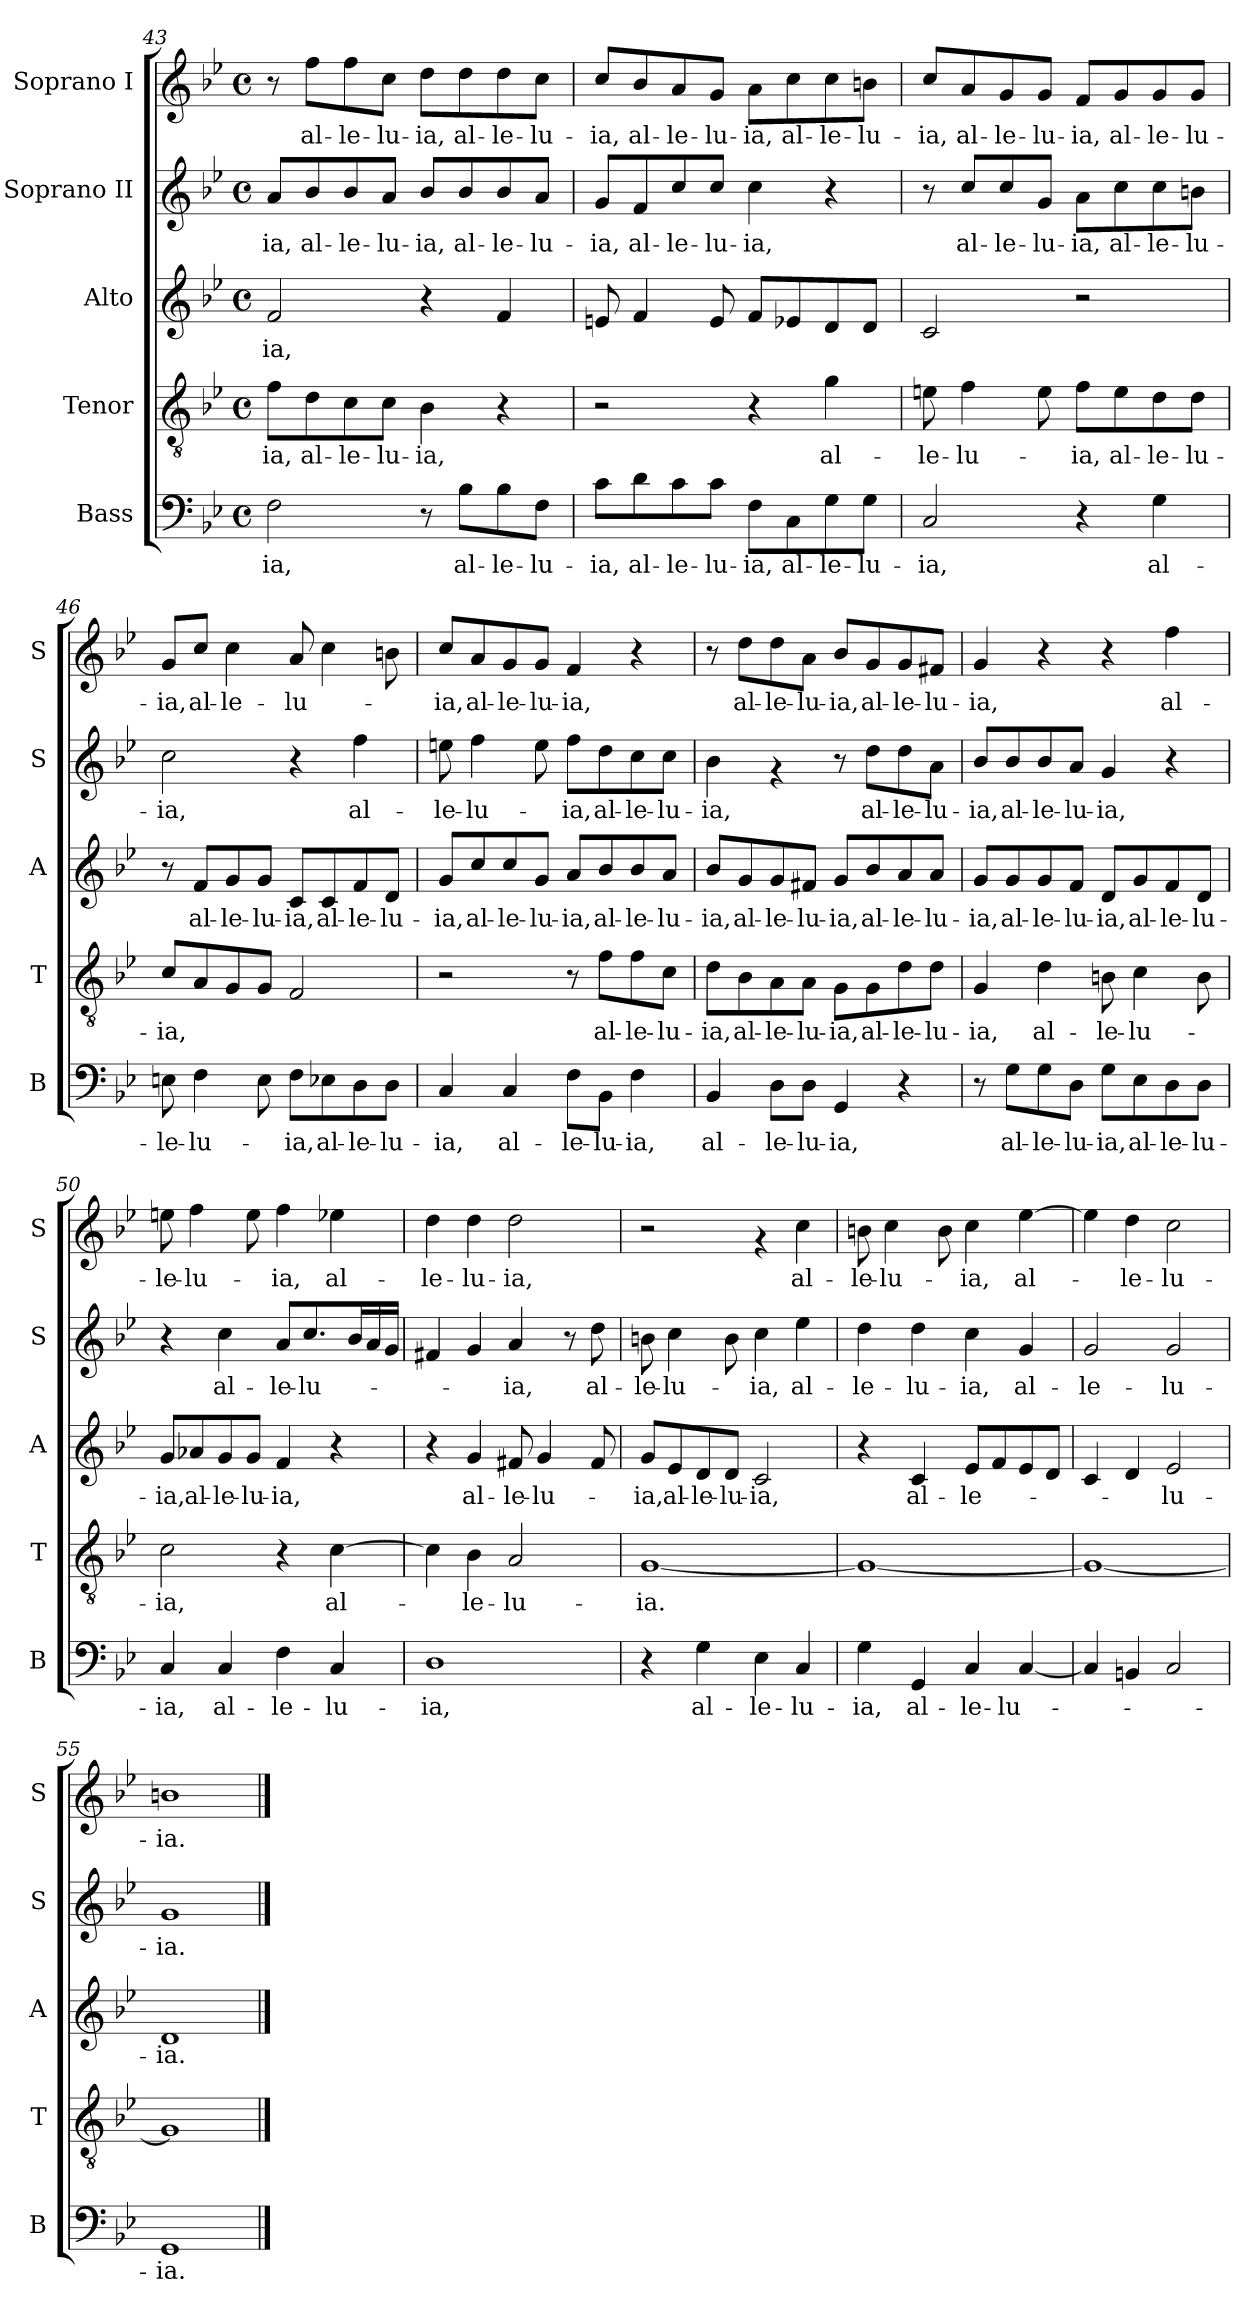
**kern	**text	**kern	**text	**kern	**text	**kern	**text	**kern	**text
*part5	*part5	*part4	*part4	*part3	*part3	*part2	*part2	*part1	*part1
*staff5	*staff5	*staff4	*staff4	*staff3	*staff3	*staff2	*staff2	*staff1	*staff1
*I"Bass	*	*I"Tenor	*	*I"Alto	*	*I"Soprano II	*	*I"Soprano I	*
*I'B	*	*I'T	*	*I'A	*	*I'S	*	*I'S	*
*clefF4	*	*clefGv2	*	*clefG2	*	*clefG2	*	*clefG2	*
*k[b-e-]	*	*k[b-e-]	*	*k[b-e-]	*	*k[b-e-]	*	*k[b-e-]	*
*B-:	*	*B-:	*	*B-:	*	*B-:	*	*B-:	*
*M4/4	*	*M4/4	*	*M4/4	*	*M4/4	*	*M4/4	*
*met(c)	*	*met(c)	*	*met(c)	*	*met(c)	*	*met(c)	*
=43	=43	=43	=43	=43	=43	=43	=43	=43	=43
!	!LO:LY:b	!	!LO:LY:b	!	!LO:LY:b	!	!LO:LY:b	!	!
2F\	-ia,	8f\L	-ia,	2f/	-ia,	8a/L	-ia,	8r	.
!	!	!	!LO:LY:b	!	!	!	!LO:LY:b	!	!LO:LY:b
.	.	8d\	al-	.	.	8b-/	al-	8ff\L	al-
!	!	!	!LO:LY:b	!	!	!	!LO:LY:b	!	!LO:LY:b
.	.	8c\	-le-	.	.	8b-/	-le-	8ff\	-le-
!	!	!	!LO:LY:b	!	!	!	!LO:LY:b	!	!LO:LY:b
.	.	8c\J	-lu-	.	.	8a/J	-lu-	8cc\J	-lu-
!	!	!	!LO:LY:b	!	!	!	!LO:LY:b	!	!LO:LY:b
8r	.	4B-\	-ia,	4r	.	8b-/L	-ia,	8dd\L	-ia,
!	!LO:LY:b	!	!	!	!	!	!LO:LY:b	!	!LO:LY:b
8B-\L	al-	.	.	.	.	8b-/	al-	8dd\	al-
!	!LO:LY:b	!	!	!	!	!	!LO:LY:b	!	!LO:LY:b
8B-\	-le-	4r	.	4f/	.	8b-/	-le-	8dd\	-le-
!	!LO:LY:b	!	!	!	!	!	!LO:LY:b	!	!LO:LY:b
8F\J	-lu-	.	.	.	.	8a/J	-lu-	8cc\J	-lu-
=44	=44	=44	=44	=44	=44	=44	=44	=44	=44
!	!LO:LY:b	!	!	!	!	!	!LO:LY:b	!	!LO:LY:b
8c\L	-ia,	2r	.	8en/	.	8g/L	-ia,	8cc/L	-ia,
!	!LO:LY:b	!	!	!	!	!	!LO:LY:b	!	!LO:LY:b
8d\	al-	.	.	4f/	.	8f/	al-	8b-/	al-
!	!LO:LY:b	!	!	!	!	!	!LO:LY:b	!	!LO:LY:b
8c\	-le-	.	.	.	.	8cc/	-le-	8a/	-le-
!	!LO:LY:b	!	!	!	!	!	!LO:LY:b	!	!LO:LY:b
8c\J	-lu-	.	.	8e/	.	8cc/J	-lu-	8g/J	-lu-
!	!LO:LY:b	!	!	!	!	!	!LO:LY:b	!	!LO:LY:b
8F\L	-ia,	4r	.	8f/L	.	4cc\	-ia,	8a\L	-ia,
!	!LO:LY:b	!	!	!	!	!	!	!	!LO:LY:b
8C\	al-	.	.	8e-X/	.	.	.	8cc\	al-
!	!LO:LY:b	!	!LO:LY:b	!	!	!	!	!	!LO:LY:b
8G\	-le-	4g\	al-	8d/	.	4r	.	8cc\	-le-
!	!LO:LY:b	!	!	!	!	!	!	!	!LO:LY:b
8G\J	-lu-	.	.	8d/J	.	.	.	8bn\J	-lu-
=45	=45	=45	=45	=45	=45	=45	=45	=45	=45
!	!LO:LY:b	!	!LO:LY:b	!	!	!	!	!	!LO:LY:b
2C/	-ia,	8en\	-le-	2c/	.	8r	.	8cc/L	-ia,
!	!	!	!LO:LY:b	!	!	!	!LO:LY:b	!	!LO:LY:b
.	.	4f\	-lu-	.	.	8cc/L	al-	8a/	al-
!	!	!	!	!	!	!	!LO:LY:b	!	!LO:LY:b
.	.	.	.	.	.	8cc/	-le-	8g/	-le-
!	!	!	!	!	!	!	!LO:LY:b	!	!LO:LY:b
.	.	8e\	.	.	.	8g/J	-lu-	8g/J	-lu-
!	!	!	!LO:LY:b	!	!	!	!LO:LY:b	!	!LO:LY:b
4r	.	8f\L	-ia,	2r	.	8a\L	-ia,	8f/L	-ia,
!	!	!	!LO:LY:b	!	!	!	!LO:LY:b	!	!LO:LY:b
.	.	8e\	al-	.	.	8cc\	al-	8g/	al-
!	!LO:LY:b	!	!LO:LY:b	!	!	!	!LO:LY:b	!	!LO:LY:b
4G\	al-	8d\	-le-	.	.	8cc\	-le-	8g/	-le-
!	!	!	!LO:LY:b	!	!	!	!LO:LY:b	!	!LO:LY:b
.	.	8d\J	-lu-	.	.	8bn\J	-lu-	8g/J	-lu-
!!LO:LB:g=z
=46	=46	=46	=46	=46	=46	=46	=46	=46	=46
!	!LO:LY:b	!	!LO:LY:b	!	!	!	!LO:LY:b	!	!LO:LY:b
8En\	-le-	8c/L	-ia,	8r	.	2cc\	-ia,	8g/L	-ia,
!	!LO:LY:b	!	!	!	!LO:LY:b	!	!	!	!LO:LY:b
4F\	-lu-	8A/	.	8f/L	al-	.	.	8cc/J	al-
!	!	!	!	!	!LO:LY:b	!	!	!	!LO:LY:b
.	.	8G/	.	8g/	-le-	.	.	4cc\	-le-
!	!	!	!	!	!LO:LY:b	!	!	!	!
8E\	.	8G/J	.	8g/J	-lu-	.	.	.	.
!	!LO:LY:b	!	!	!	!LO:LY:b	!	!	!	!LO:LY:b
8F\L	-ia,	2F/	.	8c/L	-ia,	4r	.	8a/	-lu-
!	!LO:LY:b	!	!	!	!LO:LY:b	!	!	!	!
8E-X\	al-	.	.	8c/	al-	.	.	4cc\	.
!	!LO:LY:b	!	!	!	!LO:LY:b	!	!LO:LY:b	!	!
8D\	-le-	.	.	8f/	-le-	4ff\	al-	.	.
!	!LO:LY:b	!	!	!	!LO:LY:b	!	!	!	!
8D\J	-lu-	.	.	8d/J	-lu-	.	.	8bn\	.
=47	=47	=47	=47	=47	=47	=47	=47	=47	=47
!	!LO:LY:b	!	!	!	!LO:LY:b	!	!LO:LY:b	!	!LO:LY:b
4C/	-ia,	2r	.	8g/L	-ia,	8een\	-le-	8cc/L	-ia,
!	!	!	!	!	!LO:LY:b	!	!LO:LY:b	!	!LO:LY:b
.	.	.	.	8cc/	al-	4ff\	-lu-	8a/	al-
!	!LO:LY:b	!	!	!	!LO:LY:b	!	!	!	!LO:LY:b
4C/	al-	.	.	8cc/	-le-	.	.	8g/	-le-
!	!	!	!	!	!LO:LY:b	!	!	!	!LO:LY:b
.	.	.	.	8g/J	-lu-	8ee\	.	8g/J	-lu-
!	!LO:LY:b	!	!	!	!LO:LY:b	!	!LO:LY:b	!	!LO:LY:b
8F\L	-le-	8r	.	8a/L	-ia,	8ff\L	-ia,	4f/	-ia,
!	!LO:LY:b	!	!LO:LY:b	!	!LO:LY:b	!	!LO:LY:b	!	!
8BB-\J	-lu-	8f\L	al-	8b-/	al-	8dd\	al-	.	.
!	!LO:LY:b	!	!LO:LY:b	!	!LO:LY:b	!	!LO:LY:b	!	!
4F\	-ia,	8f\	-le-	8b-/	-le-	8cc\	-le-	4r	.
!	!	!	!LO:LY:b	!	!LO:LY:b	!	!LO:LY:b	!	!
.	.	8c\J	-lu-	8a/J	-lu-	8cc\J	-lu-	.	.
=48	=48	=48	=48	=48	=48	=48	=48	=48	=48
!	!LO:LY:b	!	!LO:LY:b	!	!LO:LY:b	!	!LO:LY:b	!	!
4BB-/	al-	8d\L	-ia,	8b-/L	-ia,	4b-\	-ia,	8r	.
!	!	!	!LO:LY:b	!	!LO:LY:b	!	!	!	!LO:LY:b
.	.	8B-\	al-	8g/	al-	.	.	8dd\L	al-
!	!LO:LY:b	!	!LO:LY:b	!	!LO:LY:b	!	!	!	!LO:LY:b
8D\L	-le-	8A\	-le-	8g/	-le-	4rg	.	8dd\	-le-
!	!LO:LY:b	!	!LO:LY:b	!	!LO:LY:b	!	!	!	!LO:LY:b
8D\J	-lu-	8A\J	-lu-	8f#X/J	-lu-	.	.	8a\J	-lu-
!	!LO:LY:b	!	!LO:LY:b	!	!LO:LY:b	!	!	!	!LO:LY:b
4GG/	-ia,	8G\L	-ia,	8g/L	-ia,	8r	.	8b-/L	-ia,
!	!	!	!LO:LY:b	!	!LO:LY:b	!	!LO:LY:b	!	!LO:LY:b
.	.	8G\	al-	8b-/	al-	8dd\L	al-	8g/	al-
!	!	!	!LO:LY:b	!	!LO:LY:b	!	!LO:LY:b	!	!LO:LY:b
4r	.	8d\	-le-	8a/	-le-	8dd\	-le-	8g/	-le-
!	!	!	!LO:LY:b	!	!LO:LY:b	!	!LO:LY:b	!	!LO:LY:b
.	.	8d\J	-lu-	8a/J	-lu-	8a\J	-lu-	8f#X/J	-lu-
=49	=49	=49	=49	=49	=49	=49	=49	=49	=49
!	!	!	!LO:LY:b	!	!LO:LY:b	!	!LO:LY:b	!	!LO:LY:b
8r	.	4G/	-ia,	8g/L	-ia,	8b-/L	-ia,	4g/	-ia,
!	!LO:LY:b	!	!	!	!LO:LY:b	!	!LO:LY:b	!	!
8G\L	al-	.	.	8g/	al-	8b-/	al-	.	.
!	!LO:LY:b	!	!LO:LY:b	!	!LO:LY:b	!	!LO:LY:b	!	!
8G\	-le-	4d\	al-	8g/	-le-	8b-/	-le-	4r	.
!	!LO:LY:b	!	!	!	!LO:LY:b	!	!LO:LY:b	!	!
8D\J	-lu-	.	.	8f/J	-lu-	8a/J	-lu-	.	.
!	!LO:LY:b	!	!LO:LY:b	!	!LO:LY:b	!	!LO:LY:b	!	!
8G\L	-ia,	8Bn\	-le-	8d/L	-ia,	4g/	-ia,	4r	.
!	!LO:LY:b	!	!LO:LY:b	!	!LO:LY:b	!	!	!	!
8E-\	al-	4c\	-lu-	8g/	al-	.	.	.	.
!	!LO:LY:b	!	!	!	!LO:LY:b	!	!	!	!LO:LY:b
8D\	-le-	.	.	8f/	-le-	4r	.	4ff\	al-
!	!LO:LY:b	!	!	!	!LO:LY:b	!	!	!	!
8D\J	-lu-	8B\	.	8d/J	-lu-	.	.	.	.
!!LO:PB:g=z
=50	=50	=50	=50	=50	=50	=50	=50	=50	=50
!	!LO:LY:b	!	!LO:LY:b	!	!LO:LY:b	!	!	!	!LO:LY:b
4C/	-ia,	2c\	-ia,	8g/L	-ia,	4r	.	8een\	-le-
!	!	!	!	!	!LO:LY:b	!	!	!	!LO:LY:b
.	.	.	.	8a-X/	al-	.	.	4ff\	-lu-
!	!LO:LY:b	!	!	!	!LO:LY:b	!	!LO:LY:b	!	!
4C/	al-	.	.	8g/	-le-	4cc\	al-	.	.
!	!	!	!	!	!LO:LY:b	!	!	!	!
.	.	.	.	8g/J	-lu-	.	.	8ee\	.
!	!LO:LY:b	!	!	!	!LO:LY:b	!	!LO:LY:b	!	!LO:LY:b
4F\	-le-	4r	.	4f/	-ia,	8a/L	-le-	4ff\	-ia,
!	!	!	!	!	!	!	!LO:LY:b	!	!
.	.	.	.	.	.	8.cc/	-lu-	.	.
!	!LO:LY:b	!	!LO:LY:b	!	!	!	!	!	!LO:LY:b
4C/	-lu-	[4c\	al-	4r	.	.	.	4ee-X\	al-
.	.	.	.	.	.	16b-/L	.	.	.
.	.	.	.	.	.	16a/	.	.	.
.	.	.	.	.	.	16g/JJ	.	.	.
=51	=51	=51	=51	=51	=51	=51	=51	=51	=51
!	!LO:LY:b	!	!	!	!	!	!	!	!LO:LY:b
1D	-ia,	4c\]	.	4r	.	4f#X/	.	4dd\	-le-
!	!	!	!LO:LY:b	!	!LO:LY:b	!	!	!	!LO:LY:b
.	.	4B-\	-le-	4g/	al-	4g/	.	4dd\	-lu-
!	!	!	!LO:LY:b	!	!LO:LY:b	!	!LO:LY:b	!	!LO:LY:b
.	.	2A/	-lu-	8f#X/	-le-	4a/	-ia,	2dd\	-ia,
!	!	!	!	!	!LO:LY:b	!	!	!	!
.	.	.	.	4g/	-lu-	.	.	.	.
.	.	.	.	.	.	8r	.	.	.
!	!	!	!	!	!	!	!LO:LY:b	!	!
.	.	.	.	8f#/	.	8dd\	al-	.	.
=52	=52	=52	=52	=52	=52	=52	=52	=52	=52
!	!	!	!LO:LY:b	!	!LO:LY:b	!	!LO:LY:b	!	!
4r	.	[1G	-ia.	8g/L	-ia,	8bn\	-le-	2r	.
!	!	!	!	!	!LO:LY:b	!	!LO:LY:b	!	!
.	.	.	.	8e-/	al-	4cc\	-lu-	.	.
!	!LO:LY:b	!	!	!	!LO:LY:b	!	!	!	!
4G\	al-	.	.	8d/	-le-	.	.	.	.
!	!	!	!	!	!LO:LY:b	!	!	!	!
.	.	.	.	8d/J	-lu-	8b\	.	.	.
!	!LO:LY:b	!	!	!	!LO:LY:b	!	!LO:LY:b	!	!
4E-\	-le-	.	.	2c/	-ia,	4cc\	-ia,	4rg	.
!	!LO:LY:b	!	!	!	!	!	!LO:LY:b	!	!LO:LY:b
4C/	-lu-	.	.	.	.	4ee-\	al-	4cc\	al-
=53	=53	=53	=53	=53	=53	=53	=53	=53	=53
!	!LO:LY:b	!	!	!	!	!	!LO:LY:b	!	!LO:LY:b
4G\	-ia,	1G_	.	4r	.	4dd\	-le-	8bn\	-le-
!	!	!	!	!	!	!	!	!	!LO:LY:b
.	.	.	.	.	.	.	.	4cc\	-lu-
!	!LO:LY:b	!	!	!	!LO:LY:b	!	!LO:LY:b	!	!
4GG/	al-	.	.	4c/	al-	4dd\	-lu-	.	.
.	.	.	.	.	.	.	.	8b\	.
!	!LO:LY:b	!	!	!	!LO:LY:b	!	!LO:LY:b	!	!LO:LY:b
4C/	-le-	.	.	8e-/L	-le-	4cc\	-ia,	4cc\	-ia,
.	.	.	.	8f/	.	.	.	.	.
!	!LO:LY:b	!	!	!	!	!	!LO:LY:b	!	!LO:LY:b
[4C/	-lu-	.	.	8e-/	.	4g/	al-	[4ee-\	al-
.	.	.	.	8d/J	.	.	.	.	.
=54	=54	=54	=54	=54	=54	=54	=54	=54	=54
!	!	!	!	!	!	!	!LO:LY:b	!	!
4C/]	.	1G_	.	4c/	.	2g/	-le-	4ee-\]	.
!	!	!	!	!	!	!	!	!	!LO:LY:b
4BBn/	.	.	.	4d/	.	.	.	4dd\	-le-
!	!	!	!	!	!LO:LY:b	!	!LO:LY:b	!	!LO:LY:b
2C/	.	.	.	2e-/	-lu-	2g/	-lu-	2cc\	-lu-
=55	=55	=55	=55	=55	=55	=55	=55	=55	=55
!	!LO:LY:b	!	!	!	!LO:LY:b	!	!LO:LY:b	!	!LO:LY:b
1GG	-ia.	1G]	.	1d	-ia.	1g	-ia.	1bn	-ia.
==	==	==	==	==	==	==	==	==	==
*-	*-	*-	*-	*-	*-	*-	*-	*-	*-
